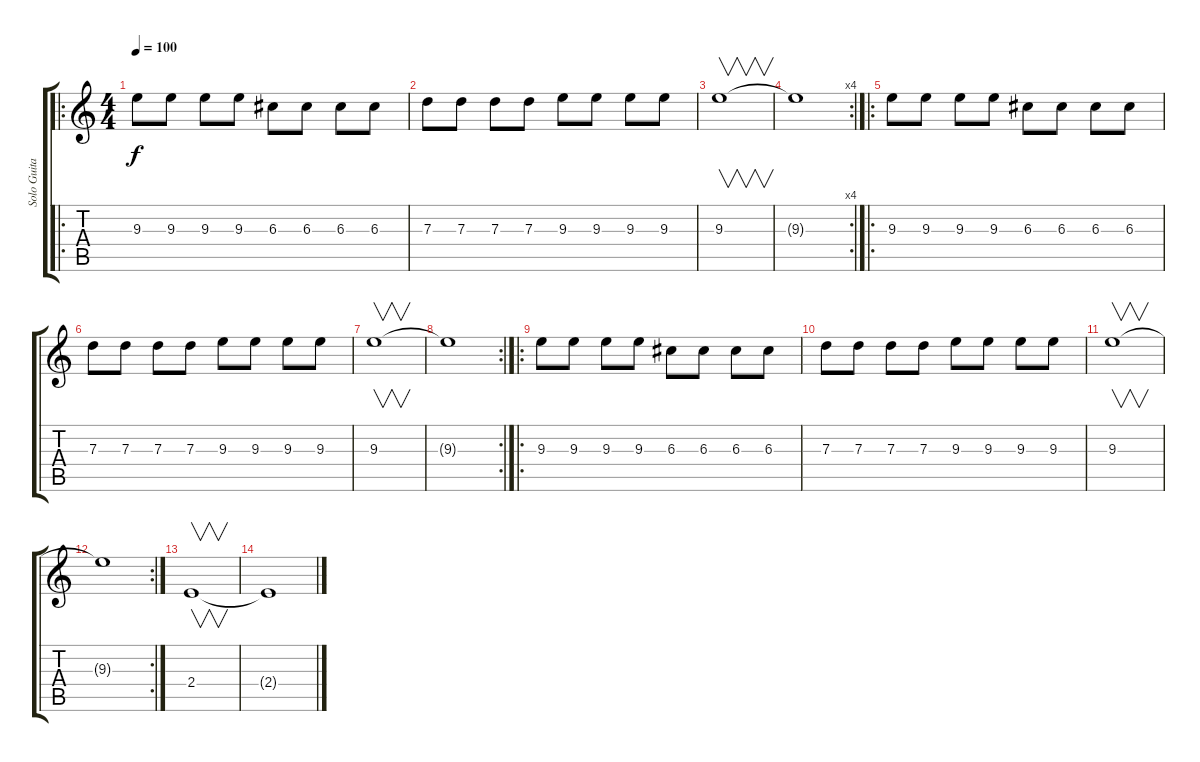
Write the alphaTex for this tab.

\track ("Solo Guitar" "Solo Guita") {instrument distortionguitar}
\staff {score tabs}
\tuning (E4 B3 G3 D3 A2 E2) {hide}
\ro
\ts (4 4)
\tempo 100
\clef g2
\ks c
9.3.8{dy f} 9.3.8 9.3.8 9.3.8 6.3.8 6.3.8 6.3.8 6.3.8 |
7.3.8 7.3.8 7.3.8 7.3.8 9.3.8 9.3.8 9.3.8 9.3.8 |
9.3.1{v} |
\rc 4
9.3{t}.1 |
\ro
9.3.8 9.3.8 9.3.8 9.3.8 6.3.8 6.3.8 6.3.8 6.3.8 |
7.3.8 7.3.8 7.3.8 7.3.8 9.3.8 9.3.8 9.3.8 9.3.8 |
9.3.1{v} |
\rc 2
9.3{t}.1 |
\ro
9.3.8 9.3.8 9.3.8 9.3.8 6.3.8 6.3.8 6.3.8 6.3.8 |
7.3.8 7.3.8 7.3.8 7.3.8 9.3.8 9.3.8 9.3.8 9.3.8 |
9.3.1{v} |
\rc 2
9.3{t}.1 |
2.4.1{v} |
2.4{t}.1
